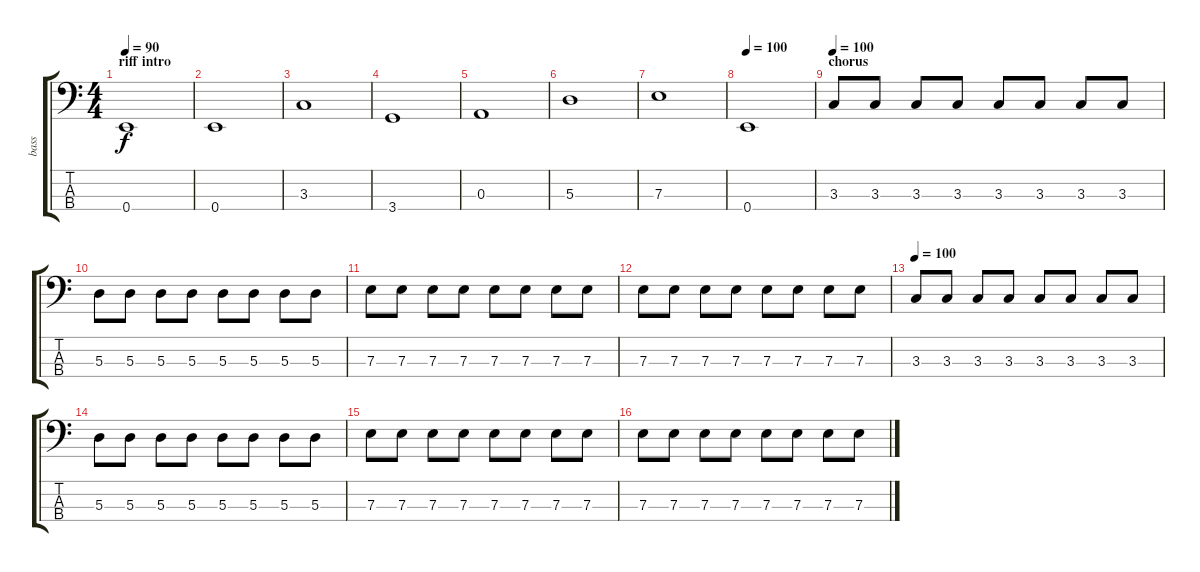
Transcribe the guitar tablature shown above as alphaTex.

\track ("bass" "bass") {instrument electricbasspick}
\staff {score tabs}
\tuning (G2 D2 A1 E1) {hide}
\ts (4 4)
\section ("" "riff intro")
\tempo 90
\clef f4
\ks c
0.4.1{dy f} |
0.4.1 |
3.3.1 |
3.4.1 |
0.3.1 |
5.3.1 |
7.3.1 |
\tempo 100
0.4.1 |
\section ("" "chorus")
\tempo 100
3.3.8 3.3.8 3.3.8 3.3.8 3.3.8 3.3.8 3.3.8 3.3.8 |
5.3.8 5.3.8 5.3.8 5.3.8 5.3.8 5.3.8 5.3.8 5.3.8 |
7.3.8 7.3.8 7.3.8 7.3.8 7.3.8 7.3.8 7.3.8 7.3.8 |
7.3.8 7.3.8 7.3.8 7.3.8 7.3.8 7.3.8 7.3.8 7.3.8 |
\tempo 100
3.3.8 3.3.8 3.3.8 3.3.8 3.3.8 3.3.8 3.3.8 3.3.8 |
5.3.8 5.3.8 5.3.8 5.3.8 5.3.8 5.3.8 5.3.8 5.3.8 |
7.3.8 7.3.8 7.3.8 7.3.8 7.3.8 7.3.8 7.3.8 7.3.8 |
7.3.8 7.3.8 7.3.8 7.3.8 7.3.8 7.3.8 7.3.8 7.3.8
